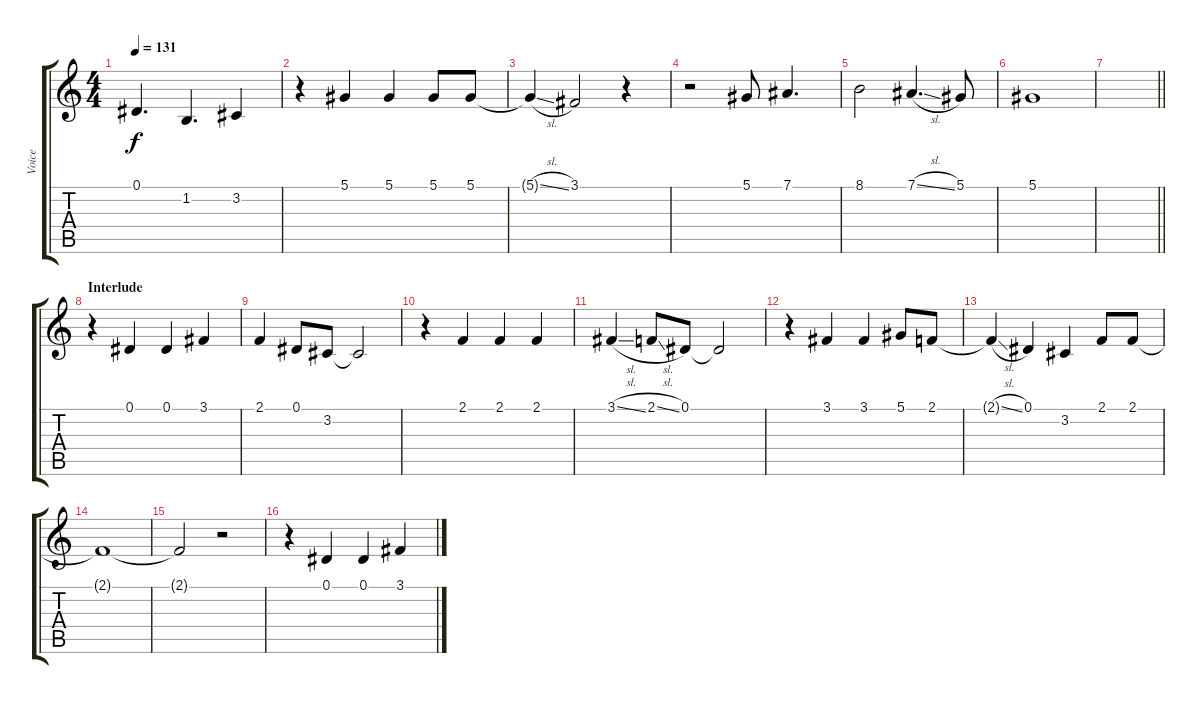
\track ("Voice" "Voice") {instrument clarinet}
\staff {score tabs}
\tuning (Eb4 Bb3 Gb3 Db3 Ab2 Eb2) {hide}
\ts (4 4)
\tempo 131
\clef g2
\ks c
0.1.4{d dy f} 1.2.4{d} 3.2.4 |
r.4 5.1.4 5.1.4 5.1.8 5.1.8 |
5.1{sl t}.4 3.1.2 r.4 |
r.2 5.1.8 7.1.4{d} |
8.1.2 7.1{sl}.4{d} 5.1.8 |
5.1.1 |
\barLineRight lightlight
|
\section ("" "Interlude")
r.4 0.1.4 0.1.4 3.1.4 |
2.1.4 0.1.8 3.2.8 3.2{t}.2 |
r.4 2.1.4 2.1.4 2.1.4 |
3.1{sl}.4 2.1{sl}.8 0.1.8 0.1{t}.2 |
r.4 3.1.4 3.1.4 5.1.8 2.1.8 |
2.1{sl t}.4 0.1.4 3.2.4 2.1.8 2.1.8 |
2.1{t}.1 |
2.1{t}.2 r.2 |
r.4 0.1.4 0.1.4 3.1.4
